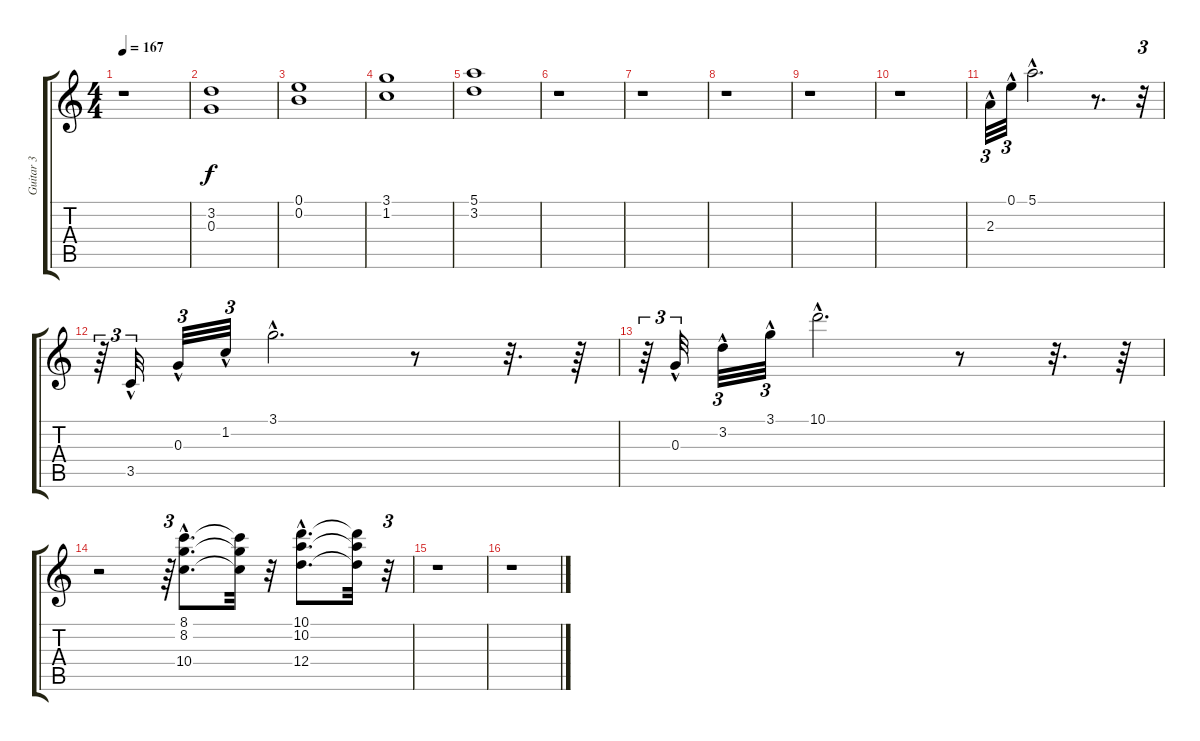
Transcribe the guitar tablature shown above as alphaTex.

\track ("Guitar 3" "Guitar 3") {instrument electricguitarclean}
\staff {score tabs}
\tuning (E4 B3 G3 D3 A2 E2) {hide}
\ts (4 4)
\tempo 167
\clef g2
\ks c
r.1{dy f instrument electricguitarclean} |
(3.2 0.3).1 |
(0.1 0.2).1 |
(3.1 1.2).1 |
(5.1 3.2).1 |
r.1 |
r.1 |
r.1 |
r.1 |
r.1 |
2.3{hac}.32{tu (3 2)} 0.1{hac}.32{tu (3 2)} 5.1{hac}.2{d} r.8{d} r.32{tu (3 2)} |
r.64{tu (3 2)} 3.5{hac}.32{tu (3 2)} 0.3{hac}.32{tu (3 2)} 1.2{hac}.32{tu (3 2)} 3.1{hac}.2{d} r.8 r.32{d} r.64 |
r.64{tu (3 2)} 0.3{hac}.32{tu (3 2)} 3.2{hac}.32{tu (3 2)} 3.1{hac}.32{tu (3 2)} 10.1{hac}.2{d} r.8 r.32{d} r.64 |
r.2 r.64{tu (3 2)} (8.1{hac} 8.2{hac} 10.4{hac}).8{d} (8.1{t} 8.2{t} 10.4{t}).32 r.32 (10.1{hac} 10.2{hac} 12.4{hac}).8{d} (10.1{t} 10.2{t} 12.4{t}).32 r.32{tu (3 2)} |
r.1 |
r.1
